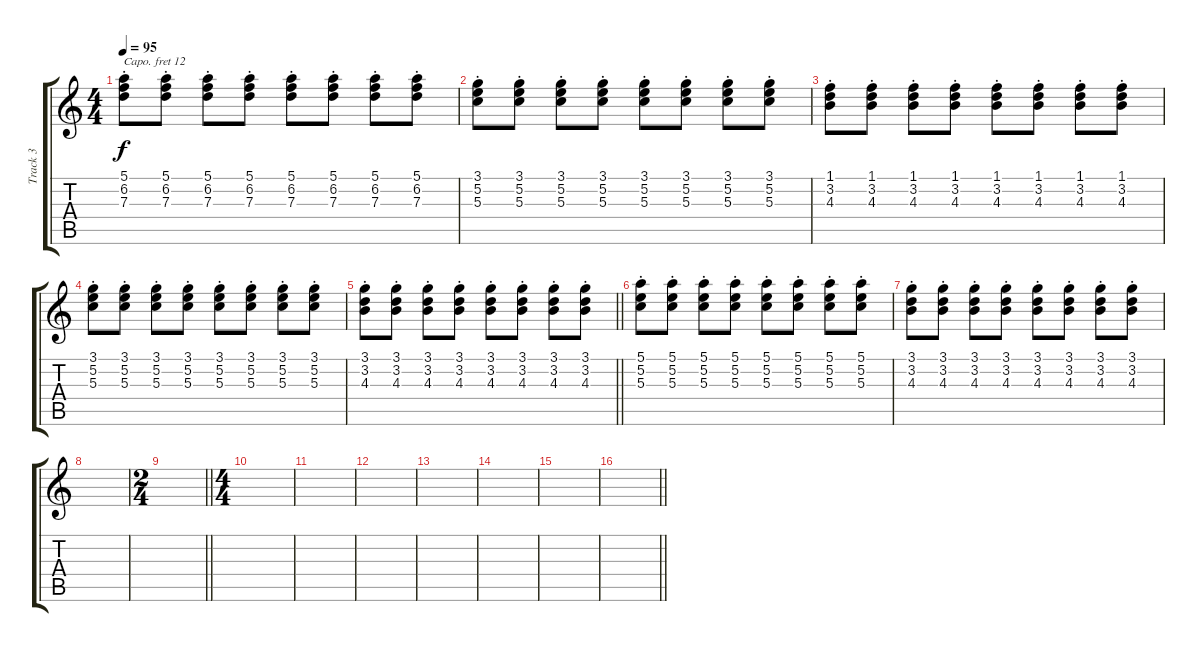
\track ("Track 3" "Track 3") {instrument drawbarorgan}
\staff {score tabs}
\capo 12
\tuning (E4 B3 G3 D3 A2 E2) {hide}
\ts (4 4)
\tempo 95
\clef g2
\ks c
(5.1{st} 6.2{st} 7.3{st}).8{dy f} (5.1{st} 6.2{st} 7.3{st}).8 (5.1{st} 6.2{st} 7.3{st}).8 (5.1{st} 6.2{st} 7.3{st}).8 (5.1{st} 6.2{st} 7.3{st}).8 (5.1{st} 6.2{st} 7.3{st}).8 (5.1{st} 6.2{st} 7.3{st}).8 (5.1{st} 6.2{st} 7.3{st}).8 |
(3.1{st} 5.2{st} 5.3{st}).8 (3.1{st} 5.2{st} 5.3{st}).8 (3.1{st} 5.2{st} 5.3{st}).8 (3.1{st} 5.2{st} 5.3{st}).8 (3.1{st} 5.2{st} 5.3{st}).8 (3.1{st} 5.2{st} 5.3{st}).8 (3.1{st} 5.2{st} 5.3{st}).8 (3.1{st} 5.2{st} 5.3{st}).8 |
(1.1{st} 3.2{st} 4.3{st}).8 (1.1{st} 3.2{st} 4.3{st}).8 (1.1{st} 3.2{st} 4.3{st}).8 (1.1{st} 3.2{st} 4.3{st}).8 (1.1{st} 3.2{st} 4.3{st}).8 (1.1{st} 3.2{st} 4.3{st}).8 (1.1{st} 3.2{st} 4.3{st}).8 (1.1{st} 3.2{st} 4.3{st}).8 |
(3.1{st} 5.2{st} 5.3{st}).8 (3.1{st} 5.2{st} 5.3{st}).8 (3.1{st} 5.2{st} 5.3{st}).8 (3.1{st} 5.2{st} 5.3{st}).8 (3.1{st} 5.2{st} 5.3{st}).8 (3.1{st} 5.2{st} 5.3{st}).8 (3.1{st} 5.2{st} 5.3{st}).8 (3.1{st} 5.2{st} 5.3{st}).8 |
\barLineRight lightlight
(3.1{st} 3.2{st} 4.3{st}).8 (3.1{st} 3.2{st} 4.3{st}).8 (3.1{st} 3.2{st} 4.3{st}).8 (3.1{st} 3.2{st} 4.3{st}).8 (3.1{st} 3.2{st} 4.3{st}).8 (3.1{st} 3.2{st} 4.3{st}).8 (3.1{st} 3.2{st} 4.3{st}).8 (3.1{st} 3.2{st} 4.3{st}).8 |
(5.1{st} 5.2{st} 5.3{st}).8 (5.1{st} 5.2{st} 5.3{st}).8 (5.1{st} 5.2{st} 5.3{st}).8 (5.1{st} 5.2{st} 5.3{st}).8 (5.1{st} 5.2{st} 5.3{st}).8 (5.1{st} 5.2{st} 5.3{st}).8 (5.1{st} 5.2{st} 5.3{st}).8 (5.1{st} 5.2{st} 5.3{st}).8 |
(3.1{st} 3.2{st} 4.3{st}).8 (3.1{st} 3.2{st} 4.3{st}).8 (3.1{st} 3.2{st} 4.3{st}).8 (3.1{st} 3.2{st} 4.3{st}).8 (3.1{st} 3.2{st} 4.3{st}).8 (3.1{st} 3.2{st} 4.3{st}).8 (3.1{st} 3.2{st} 4.3{st}).8 (3.1{st} 3.2{st} 4.3{st}).8 |
|
\ts (2 4)
\barLineRight lightlight
|
\ts (4 4)
|
|
|
|
|
|
\barLineRight lightlight
